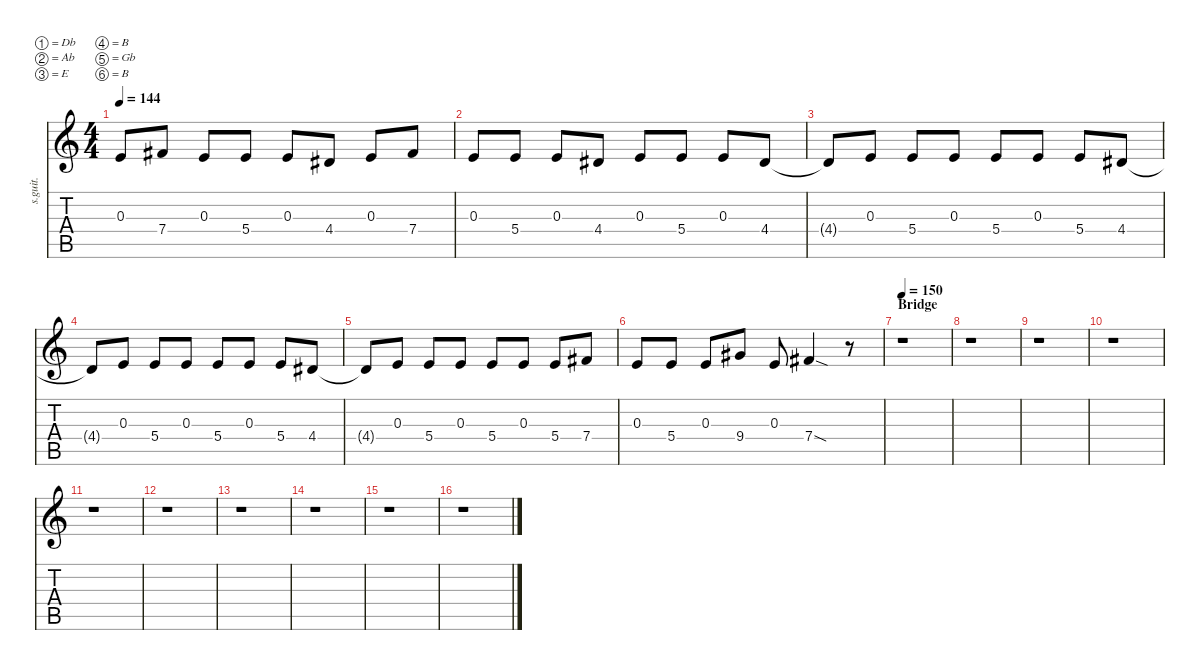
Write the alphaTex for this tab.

\defaultSystemsLayout 4
\hideDynamics
\bracketExtendMode nobrackets
\track ("Jim Root (Backing)" "s.guit.") {instrument distortionguitar}
\staff {score tabs}
\tuning (Db4 Ab3 E3 B2 Gb2 B1)
\ts (4 4)
\tempo 144
\clef g2
\ks c
0.3.8{dy f} 7.4{acc #}.8 0.3.8 5.4.8 0.3.8 4.4{acc #}.8 0.3.8 7.4{acc #}.8 |
0.3.8 5.4.8 0.3.8 4.4{acc #}.8 0.3.8 5.4.8 0.3.8 4.4{acc #}.8 |
4.4{t acc #}.8 0.3.8 5.4.8 0.3.8 5.4.8 0.3.8 5.4.8 4.4{acc #}.8 |
4.4{t acc #}.8 0.3.8 5.4.8 0.3.8 5.4.8 0.3.8 5.4.8 4.4{acc #}.8 |
4.4{t acc #}.8 0.3.8 5.4.8 0.3.8 5.4.8 0.3.8 5.4.8 7.4{acc #}.8 |
0.3.8 5.4.8 0.3.8 9.4{acc #}.8 0.3.8 7.4{sod acc #}.4 r.8 |
\section ("" "Bridge")
\tempo 150
r.1 |
r.1 |
r.1 |
r.1 |
r.1 |
r.1 |
r.1 |
r.1 |
r.1 |
r.1
